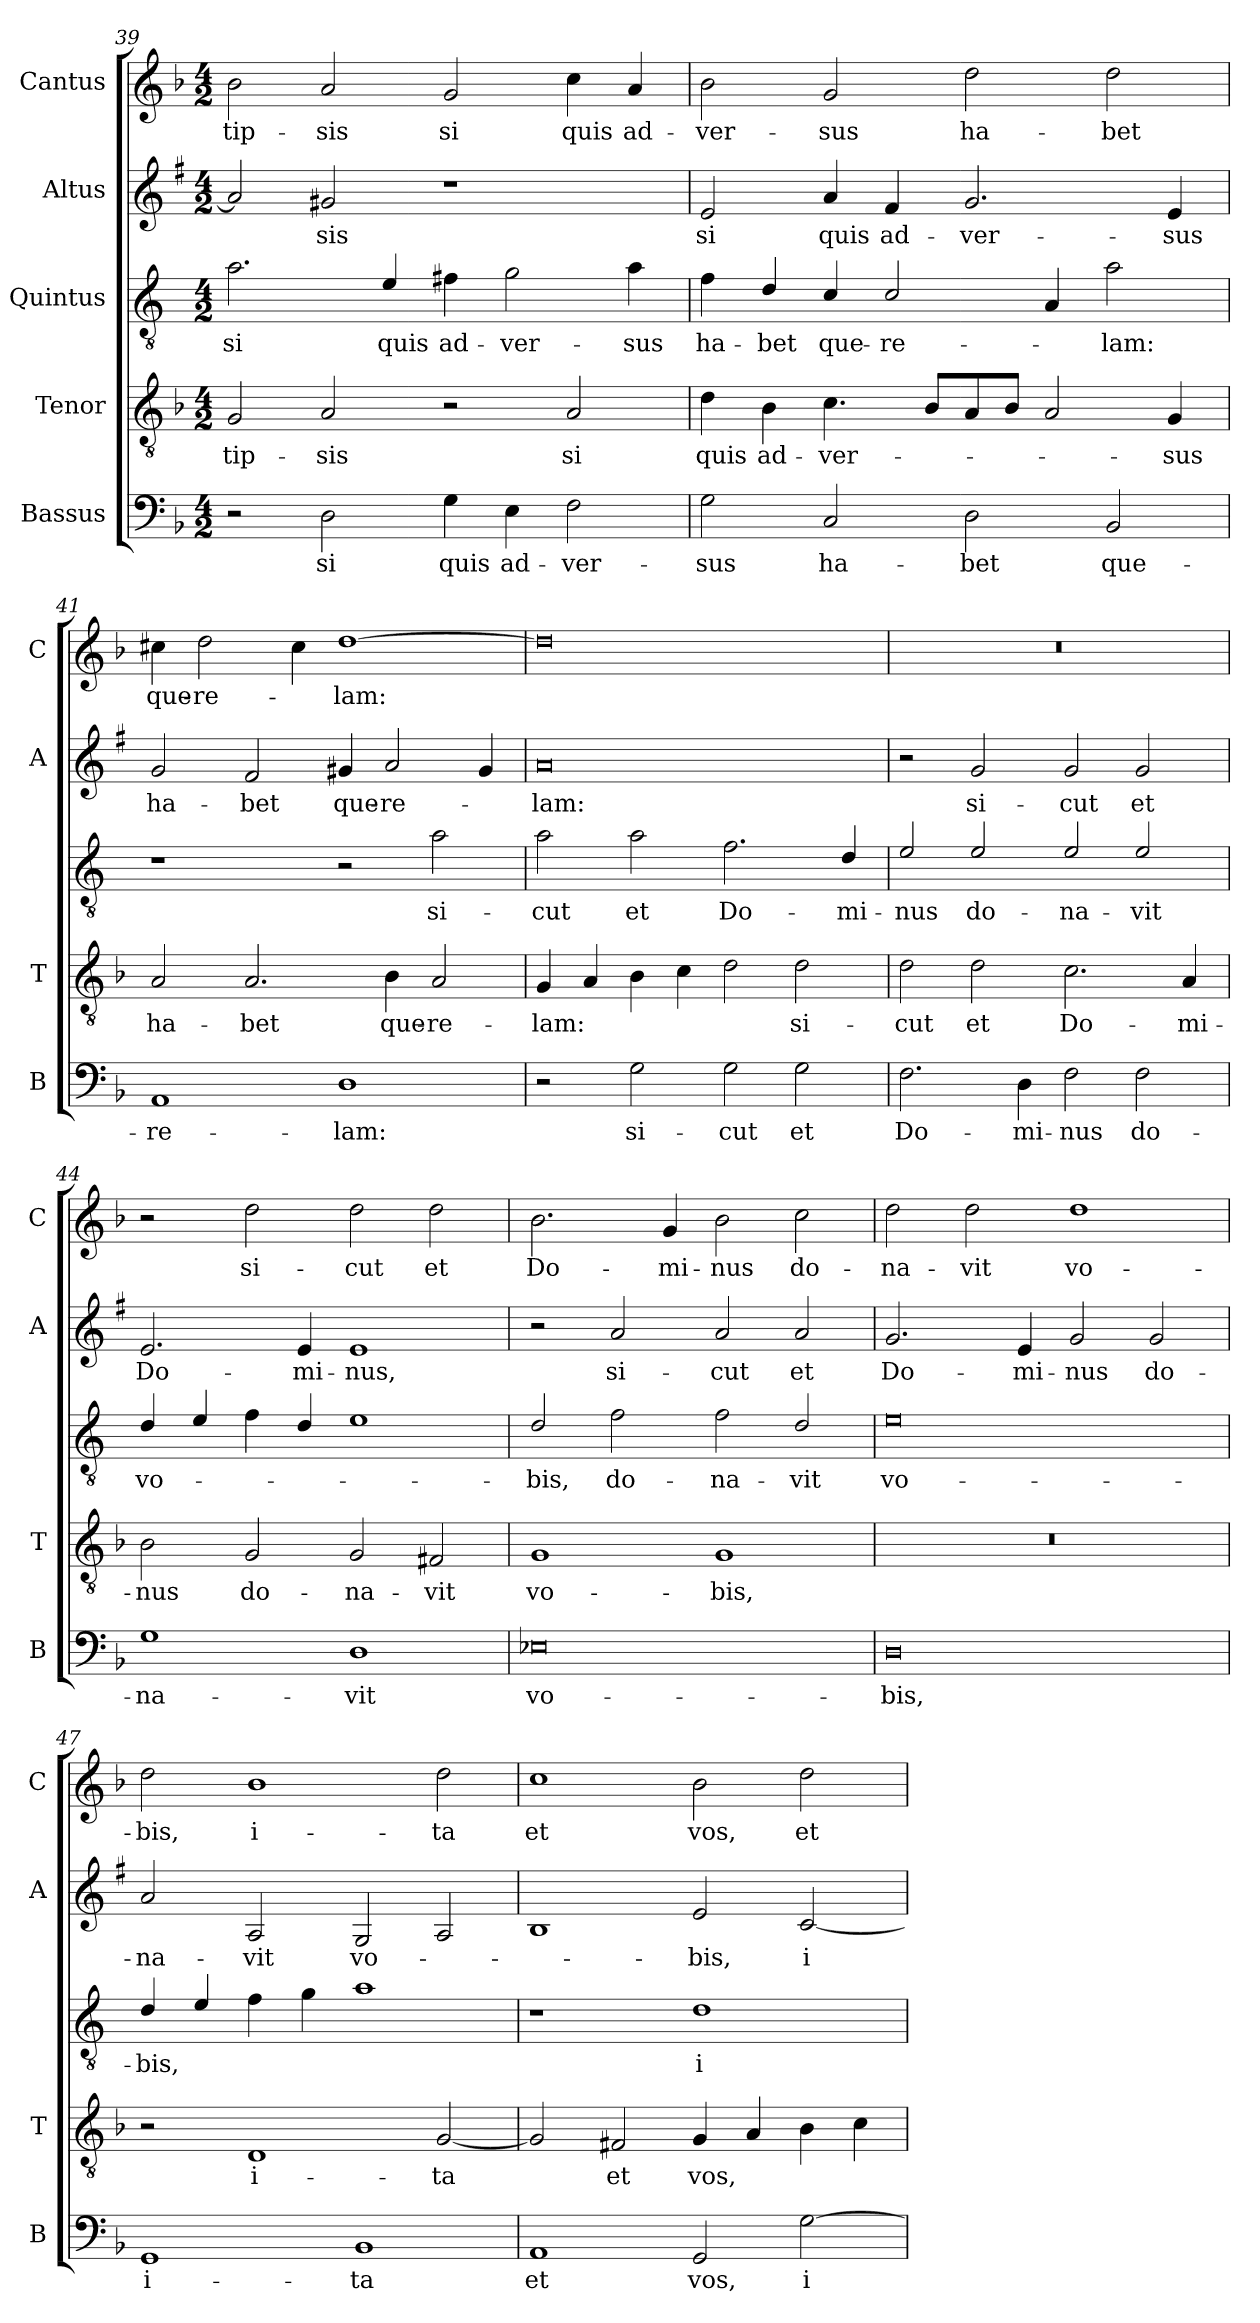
**kern	**text	**kern	**text	**kern	**text	**kern	**text	**kern	**text
*part5	*part5	*part4	*part4	*part3	*part3	*part2	*part2	*part1	*part1
*staff5	*staff5	*staff4	*staff4	*staff3	*staff3	*staff2	*staff2	*staff1	*staff1
*I"Bassus	*	*I"Tenor	*	*I"Quintus	*	*I"Altus	*	*I"Cantus	*
*I'B	*	*I'T	*	*	*	*I'A	*	*I'C	*
*clefF4	*	*clefGv2	*	*clefGv2	*	*clefG2	*	*clefG2	*
*	*	*	*	*ITrd4c7	*	*ITrd1c2	*	*	*
*k[b-]	*	*k[b-]	*	*k[b-]	*	*k[b-]	*	*k[b-]	*
*F:	*	*F:	*	*F:	*	*F:	*	*F:	*
*M4/2	*	*M4/2	*	*M4/2	*	*M4/2	*	*M4/2	*
=39	=39	=39	=39	=39	=39	=39	=39	=39	=39
!	!	!	!LO:LY:b	!	!LO:LY:b	!	!	!	!LO:LY:b
2r	.	2G/	-tip-	2.d\	si	2g/]	.	2b-\	-tip-
!	!LO:LY:b	!	!LO:LY:b	!	!	!	!LO:LY:b	!	!LO:LY:b
2D\	si	2A/	-sis	.	.	2f#X/	-sis	2a/	-sis
!	!	!	!	!	!LO:LY:b	!	!	!	!
.	.	.	.	4A/	quis	.	.	.	.
!	!LO:LY:b	!	!	!	!LO:LY:b	!	!	!	!LO:LY:b
4G\	quis	2r	.	4Bn\	ad-	1r	.	2g/	si
!	!LO:LY:b	!	!	!	!LO:LY:b	!	!	!	!
4E\	ad-	.	.	2c\	-ver-	.	.	.	.
!	!LO:LY:b	!	!LO:LY:b	!	!	!	!	!	!LO:LY:b
2F\	-ver-	2A/	si	.	.	.	.	4cc\	quis
!	!	!	!	!	!LO:LY:b	!	!	!	!LO:LY:b
.	.	.	.	4d\	-sus	.	.	4a/	ad-
=40	=40	=40	=40	=40	=40	=40	=40	=40	=40
!	!LO:LY:b	!	!LO:LY:b	!	!LO:LY:b	!	!LO:LY:b	!	!LO:LY:b
2G\	-sus	4d\	quis	4B-\	ha-	2d/	si	2b-\	-ver-
!	!	!	!LO:LY:b	!	!LO:LY:b	!	!	!	!
.	.	4B-\	ad-	4G/	-bet	.	.	.	.
!	!LO:LY:b	!	!LO:LY:b	!	!LO:LY:b	!	!LO:LY:b	!	!LO:LY:b
2C/	ha-	4.c\	-ver-	4F/	que-	4g/	quis	2g/	-sus
!	!	!	!	!	!LO:LY:b	!	!LO:LY:b	!	!
.	.	.	.	2F/	-re-	4e/	ad-	.	.
.	.	8B-/L	.	.	.	.	.	.	.
!	!LO:LY:b	!	!	!	!	!	!LO:LY:b	!	!LO:LY:b
2D\	-bet	8A/	.	.	.	2.f/	-ver-	2dd\	ha-
.	.	8B-/J	.	.	.	.	.	.	.
.	.	2A/	.	4D/	.	.	.	.	.
!	!LO:LY:b	!	!	!	!LO:LY:b	!	!	!	!LO:LY:b
2BB-/	que-	.	.	2d\	-lam:	.	.	2dd\	-bet
!	!	!	!LO:LY:b	!	!	!	!LO:LY:b	!	!
.	.	4G/	-sus	.	.	4d/	-sus	.	.
!!LO:LB:g=z
=41	=41	=41	=41	=41	=41	=41	=41	=41	=41
!	!LO:LY:b	!	!LO:LY:b	!	!	!	!LO:LY:b	!	!LO:LY:b
1AA	-re-	2A/	ha-	1r	.	2f/	ha-	4cc#X\	que-
!	!	!	!	!	!	!	!	!	!LO:LY:b
.	.	.	.	.	.	.	.	2dd\	-re-
!	!	!	!LO:LY:b	!	!	!	!LO:LY:b	!	!
.	.	2.A/	-bet	.	.	2e/	-bet	.	.
.	.	.	.	.	.	.	.	4cc#\	.
!	!LO:LY:b	!	!	!	!	!	!LO:LY:b	!	!LO:LY:b
1D	-lam:	.	.	2r	.	4f#X/	que-	[1dd	-lam:
!	!	!	!LO:LY:b	!	!	!	!LO:LY:b	!	!
.	.	4B-\	que-	.	.	2g/	-re-	.	.
!	!	!	!LO:LY:b	!	!LO:LY:b	!	!	!	!
.	.	2A/	-re-	2d\	si-	.	.	.	.
.	.	.	.	.	.	4f#/	.	.	.
=42	=42	=42	=42	=42	=42	=42	=42	=42	=42
!	!	!	!LO:LY:b	!	!LO:LY:b	!	!LO:LY:b	!	!
2r	.	4G/	-lam:	2d\	-cut	0g	-lam:	0dd]	.
.	.	4A/	.	.	.	.	.	.	.
!	!LO:LY:b	!	!	!	!LO:LY:b	!	!	!	!
2G\	si-	4B-\	.	2d\	et	.	.	.	.
.	.	4c\	.	.	.	.	.	.	.
!	!LO:LY:b	!	!	!	!LO:LY:b	!	!	!	!
2G\	-cut	2d\	.	2.B-\	Do-	.	.	.	.
!	!LO:LY:b	!	!LO:LY:b	!	!	!	!	!	!
2G\	et	2d\	si-	.	.	.	.	.	.
!	!	!	!	!	!LO:LY:b	!	!	!	!
.	.	.	.	4G/	-mi-	.	.	.	.
=43	=43	=43	=43	=43	=43	=43	=43	=43	=43
!	!LO:LY:b	!	!LO:LY:b	!	!LO:LY:b	!	!	!	!
2.F\	Do-	2d\	-cut	2A/	-nus	2r	.	0r	.
!	!	!	!LO:LY:b	!	!LO:LY:b	!	!LO:LY:b	!	!
.	.	2d\	et	2A/	do-	2f/	si-	.	.
!	!LO:LY:b	!	!	!	!	!	!	!	!
4D\	-mi-	.	.	.	.	.	.	.	.
!	!LO:LY:b	!	!LO:LY:b	!	!LO:LY:b	!	!LO:LY:b	!	!
2F\	-nus	2.c\	Do-	2A/	-na-	2f/	-cut	.	.
!	!LO:LY:b	!	!	!	!LO:LY:b	!	!LO:LY:b	!	!
2F\	do-	.	.	2A/	-vit	2f/	et	.	.
!	!	!	!LO:LY:b	!	!	!	!	!	!
.	.	4A/	-mi-	.	.	.	.	.	.
=44	=44	=44	=44	=44	=44	=44	=44	=44	=44
!	!LO:LY:b	!	!LO:LY:b	!	!LO:LY:b	!	!LO:LY:b	!	!
1G	-na-	2B-\	-nus	4G/	vo-	2.d/	Do-	2r	.
.	.	.	.	4A/	.	.	.	.	.
!	!	!	!LO:LY:b	!	!	!	!	!	!LO:LY:b
.	.	2G/	do-	4B-\	.	.	.	2dd\	si-
!	!	!	!	!	!	!	!LO:LY:b	!	!
.	.	.	.	4G/	.	4d/	-mi-	.	.
!	!LO:LY:b	!	!LO:LY:b	!	!	!	!LO:LY:b	!	!LO:LY:b
1D	-vit	2G/	-na-	1A	.	1d	-nus,	2dd\	-cut
!	!	!	!LO:LY:b	!	!	!	!	!	!LO:LY:b
.	.	2F#X/	-vit	.	.	.	.	2dd\	et
=45	=45	=45	=45	=45	=45	=45	=45	=45	=45
!	!LO:LY:b	!	!LO:LY:b	!	!LO:LY:b	!	!	!	!LO:LY:b
0E-X	vo-	1G	vo-	2G/	-bis,	2r	.	2.b-\	Do-
!	!	!	!	!	!LO:LY:b	!	!LO:LY:b	!	!
.	.	.	.	2B-\	do-	2g/	si-	.	.
!	!	!	!	!	!	!	!	!	!LO:LY:b
.	.	.	.	.	.	.	.	4g/	-mi-
!	!	!	!LO:LY:b	!	!LO:LY:b	!	!LO:LY:b	!	!LO:LY:b
.	.	1G	-bis,	2B-\	-na-	2g/	-cut	2b-\	-nus
!	!	!	!	!	!LO:LY:b	!	!LO:LY:b	!	!LO:LY:b
.	.	.	.	2G/	-vit	2g/	et	2cc\	do-
=46	=46	=46	=46	=46	=46	=46	=46	=46	=46
!	!LO:LY:b	!	!	!	!LO:LY:b	!	!LO:LY:b	!	!LO:LY:b
0D	-bis,	0r	.	0A	vo-	2.f/	Do-	2dd\	-na-
!	!	!	!	!	!	!	!	!	!LO:LY:b
.	.	.	.	.	.	.	.	2dd\	-vit
!	!	!	!	!	!	!	!LO:LY:b	!	!
.	.	.	.	.	.	4d/	-mi-	.	.
!	!	!	!	!	!	!	!LO:LY:b	!	!LO:LY:b
.	.	.	.	.	.	2f/	-nus	1dd	vo-
!	!	!	!	!	!	!	!LO:LY:b	!	!
.	.	.	.	.	.	2f/	do-	.	.
!!LO:LB:g=z
=47	=47	=47	=47	=47	=47	=47	=47	=47	=47
!	!LO:LY:b	!	!	!	!LO:LY:b	!	!LO:LY:b	!	!LO:LY:b
1GG	i-	2r	.	4G/	-bis,	2g/	-na-	2dd\	-bis,
.	.	.	.	4A/	.	.	.	.	.
!	!	!	!LO:LY:b	!	!	!	!LO:LY:b	!	!LO:LY:b
.	.	1D	i-	4B-\	.	2G/	-vit	1b-	i-
.	.	.	.	4c\	.	.	.	.	.
!	!LO:LY:b	!	!	!	!	!	!LO:LY:b	!	!
1BB-	-ta	.	.	1d	.	2F/	vo-	.	.
!	!	!	!LO:LY:b	!	!	!	!	!	!LO:LY:b
.	.	[2G/	-ta	.	.	2G/	.	2dd\	-ta
=48	=48	=48	=48	=48	=48	=48	=48	=48	=48
!	!LO:LY:b	!	!	!	!	!	!	!	!LO:LY:b
1AA	et	2G/]	.	1r	.	1A	.	1cc	et
!	!	!	!LO:LY:b	!	!	!	!	!	!
.	.	2F#X/	et	.	.	.	.	.	.
!	!LO:LY:b	!	!LO:LY:b	!	!LO:LY:b	!	!LO:LY:b	!	!LO:LY:b
2GG/	vos,	4G/	vos,	1G	i-	2d/	-bis,	2b-\	vos,
.	.	4A/	.	.	.	.	.	.	.
!	!LO:LY:b	!	!	!	!	!	!LO:LY:b	!	!LO:LY:b
[2G\	i-	4B-\	.	.	.	[2B-/	i-	2dd\	et
.	.	4c\	.	.	.	.	.	.	.
=	=	=	=	=	=	=	=	=	=
*-	*-	*-	*-	*-	*-	*-	*-	*-	*-
